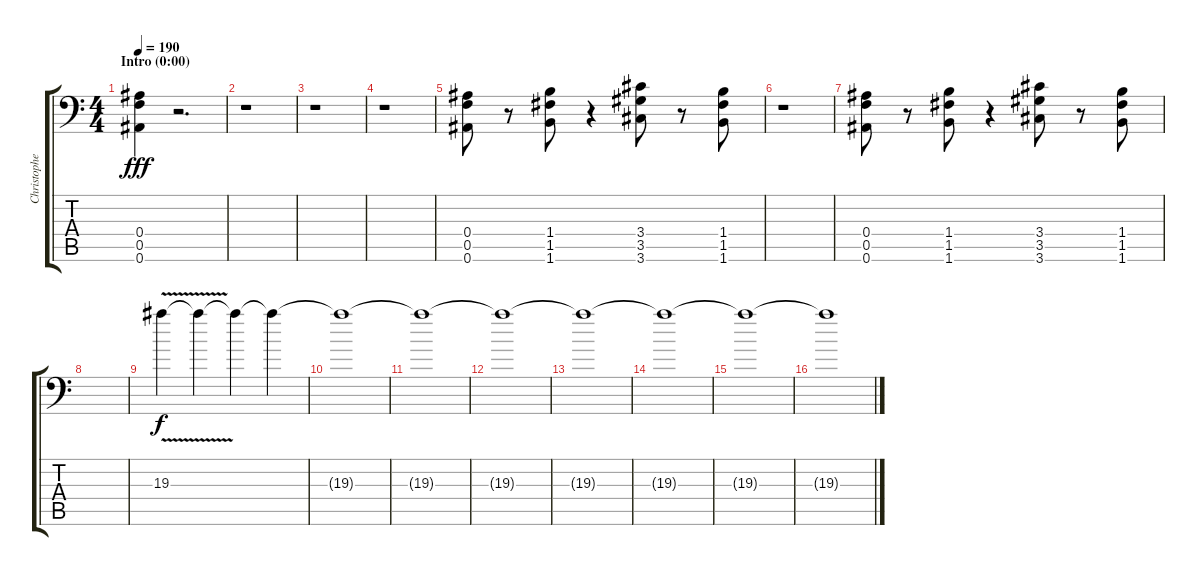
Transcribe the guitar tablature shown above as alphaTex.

\track ("Christopher Amott Lead" "Christophe") {instrument distortionguitar}
\staff {score tabs}
\tuning (C4 G3 Eb3 Bb2 F2 Bb1) {hide}
\ts (4 4)
\section ("" "Intro (0:00)")
\tempo 190
\clef f4
\ks c
(0.4 0.5 0.6).4{dy fff instrument distortionguitar} r.2{d} |
r.1 |
r.1 |
r.1 |
(0.4 0.5 0.6).8 r.8 (1.4 1.5 1.6).8 r.4 (3.4 3.5 3.6).8 r.8 (1.4 1.5 1.6).8 |
r.1 |
(0.4 0.5 0.6).8 r.8 (1.4 1.5 1.6).8 r.4 (3.4 3.5 3.6).8 r.8 (1.4 1.5 1.6).8 |
|
19.3{v}.4{dy f volume 0} 19.3{t}.4{volume 14} 19.3{t}.4 19.3{t}.4 |
19.3{t}.1 |
19.3{t}.1 |
19.3{t}.1 |
19.3{t}.1 |
19.3{t}.1 |
19.3{t}.1 |
19.3{t}.1
